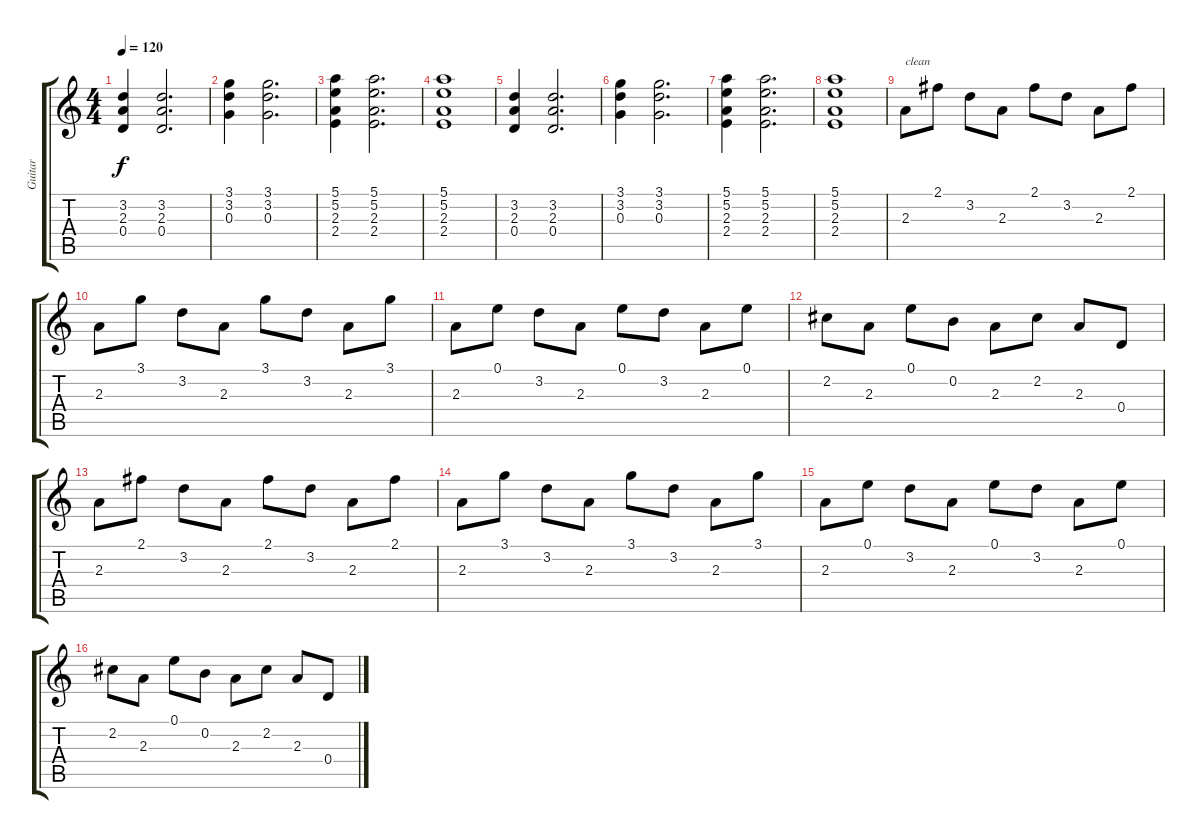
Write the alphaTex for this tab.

\track ("Guitar" "Guitar") {instrument electricguitarclean}
\staff {score tabs}
\tuning (E4 B3 G3 D3 A2 E2) {hide}
\ts (4 4)
\tempo 120
\clef g2
\ks c
(3.2 2.3 0.4).4{dy f} (3.2 2.3 0.4).2{d} |
(3.1 3.2 0.3).4 (3.1 3.2 0.3).2{d} |
(5.1 5.2 2.3 2.4).4 (5.1 5.2 2.3 2.4).2{d} |
(5.1 5.2 2.3 2.4).1 |
(3.2 2.3 0.4).4 (3.2 2.3 0.4).2{d} |
(3.1 3.2 0.3).4 (3.1 3.2 0.3).2{d} |
(5.1 5.2 2.3 2.4).4 (5.1 5.2 2.3 2.4).2{d} |
(5.1 5.2 2.3 2.4).1 |
2.3.8{txt "clean"} 2.1.8 3.2.8 2.3.8 2.1.8 3.2.8 2.3.8 2.1.8 |
2.3.8 3.1.8 3.2.8 2.3.8 3.1.8 3.2.8 2.3.8 3.1.8 |
2.3.8 0.1.8 3.2.8 2.3.8 0.1.8 3.2.8 2.3.8 0.1.8 |
2.2.8 2.3.8 0.1.8 0.2.8 2.3.8 2.2.8 2.3.8 0.4.8 |
2.3.8 2.1.8 3.2.8 2.3.8 2.1.8 3.2.8 2.3.8 2.1.8 |
2.3.8 3.1.8 3.2.8 2.3.8 3.1.8 3.2.8 2.3.8 3.1.8 |
2.3.8 0.1.8 3.2.8 2.3.8 0.1.8 3.2.8 2.3.8 0.1.8 |
2.2.8 2.3.8 0.1.8 0.2.8 2.3.8 2.2.8 2.3.8 0.4.8
